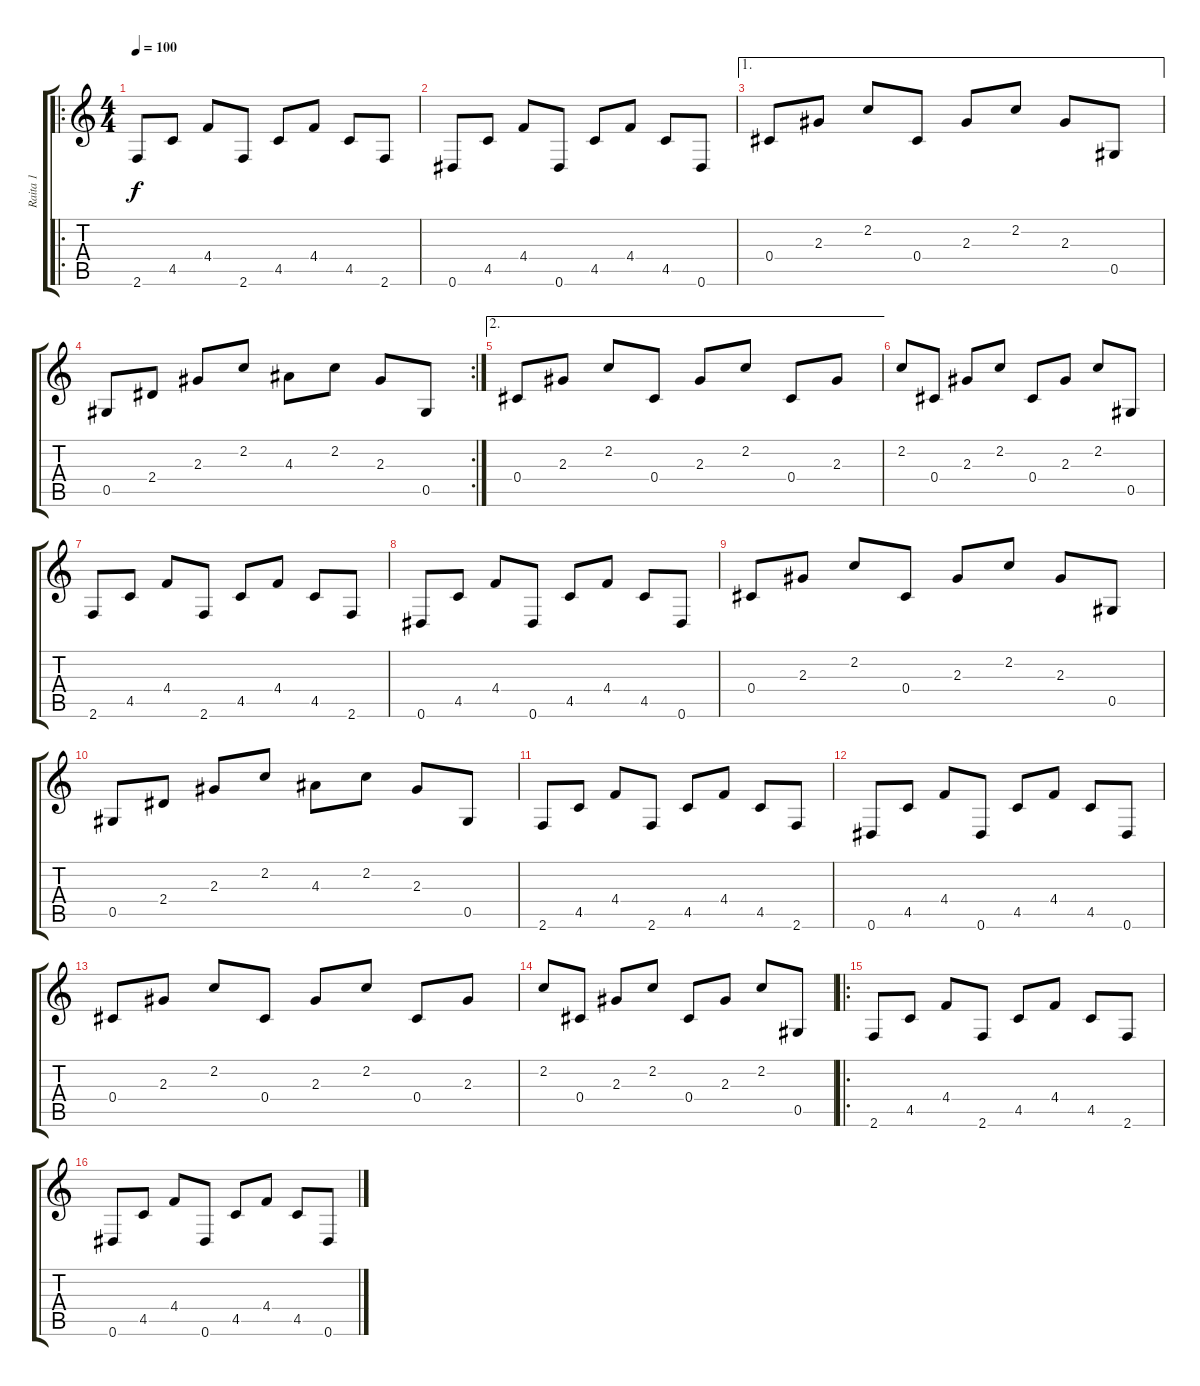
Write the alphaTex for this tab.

\track ("Raita 1" "Raita 1") {instrument electricguitarclean}
\staff {score tabs}
\tuning (Eb4 Bb3 Gb3 Db3 Ab2 Eb2) {hide}
\ro
\ts (4 4)
\tempo 100
\clef g2
\ks c
2.6.8{dy f instrument electricguitarclean} 4.5.8 4.4.8 2.6.8 4.5.8 4.4.8 4.5.8 2.6.8 |
0.6.8 4.5.8 4.4.8 0.6.8 4.5.8 4.4.8 4.5.8 0.6.8 |
\ae 1
0.4.8 2.3.8 2.2.8 0.4.8 2.3.8 2.2.8 2.3.8 0.5.8 |
\rc 2
0.5.8 2.4.8 2.3.8 2.2.8 4.3.8 2.2.8 2.3.8 0.5.8 |
\ae 2
0.4.8 2.3.8 2.2.8 0.4.8 2.3.8 2.2.8 0.4.8 2.3.8 |
2.2.8 0.4.8 2.3.8 2.2.8 0.4.8 2.3.8 2.2.8 0.5.8 |
2.6.8 4.5.8 4.4.8 2.6.8 4.5.8 4.4.8 4.5.8 2.6.8 |
0.6.8 4.5.8 4.4.8 0.6.8 4.5.8 4.4.8 4.5.8 0.6.8 |
0.4.8 2.3.8 2.2.8 0.4.8 2.3.8 2.2.8 2.3.8 0.5.8 |
0.5.8 2.4.8 2.3.8 2.2.8 4.3.8 2.2.8 2.3.8 0.5.8 |
2.6.8 4.5.8 4.4.8 2.6.8 4.5.8 4.4.8 4.5.8 2.6.8 |
0.6.8 4.5.8 4.4.8 0.6.8 4.5.8 4.4.8 4.5.8 0.6.8 |
0.4.8 2.3.8 2.2.8 0.4.8 2.3.8 2.2.8 0.4.8 2.3.8 |
2.2.8 0.4.8 2.3.8 2.2.8 0.4.8 2.3.8 2.2.8 0.5.8 |
\ro
2.6.8 4.5.8 4.4.8 2.6.8 4.5.8 4.4.8 4.5.8 2.6.8 |
0.6.8 4.5.8 4.4.8 0.6.8 4.5.8 4.4.8 4.5.8 0.6.8
